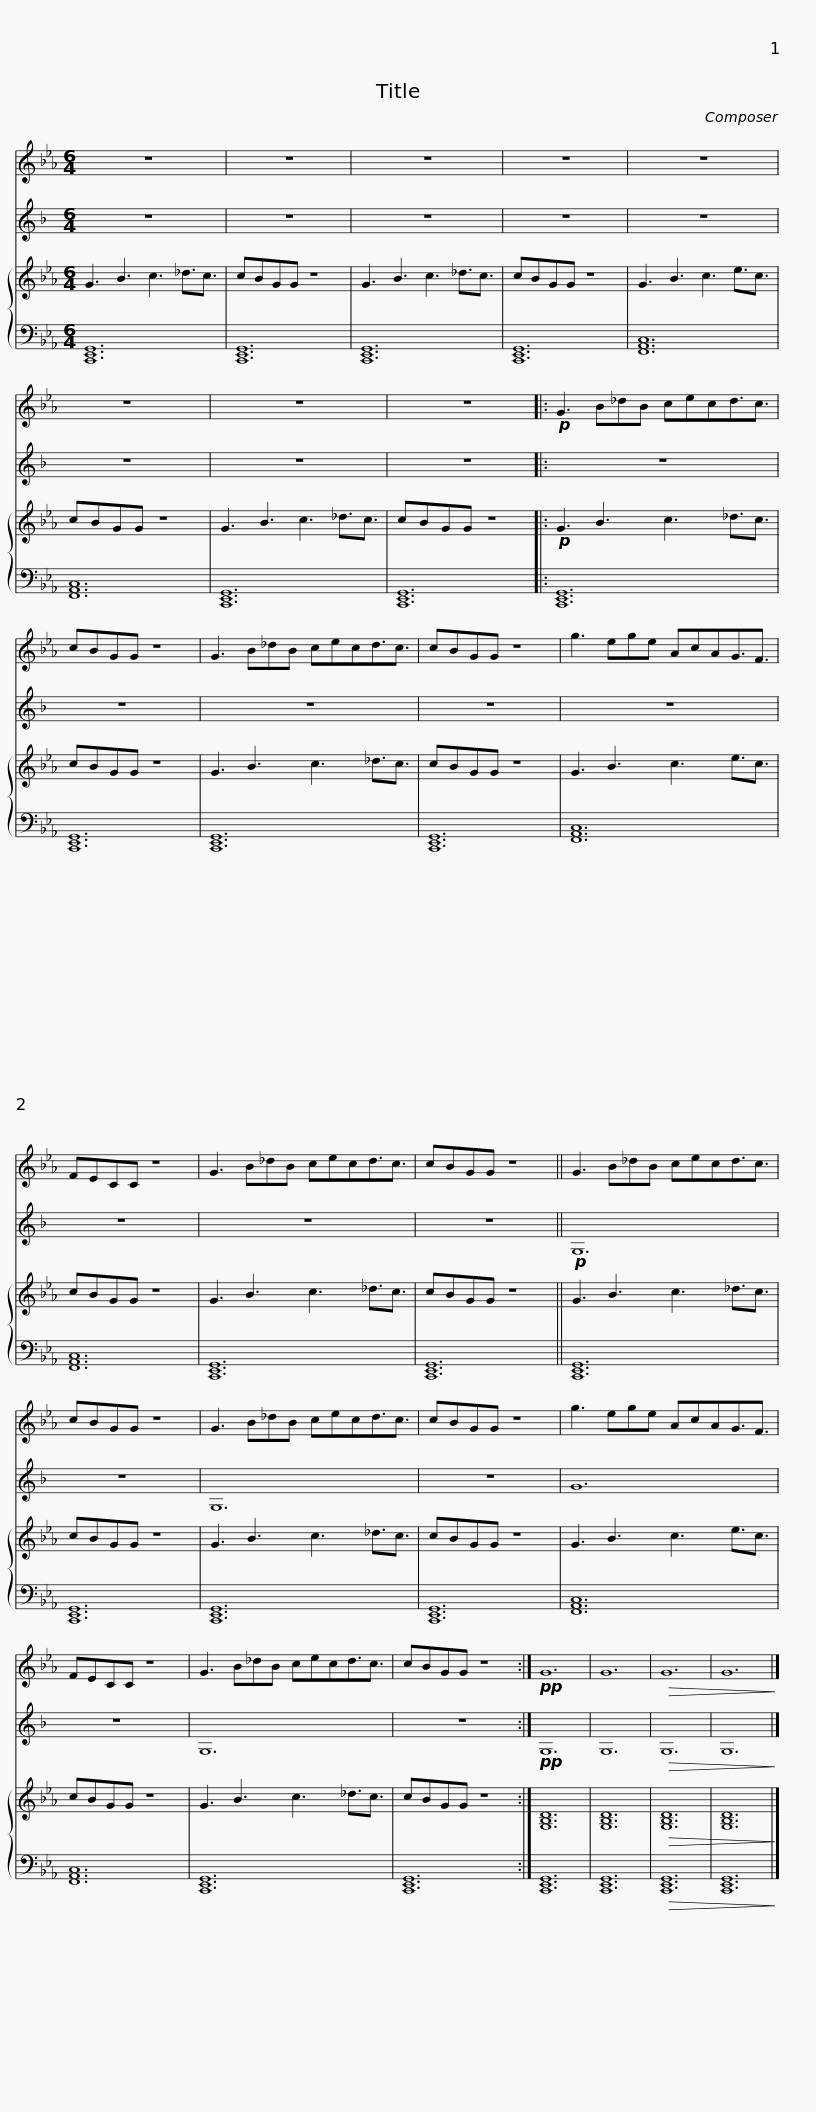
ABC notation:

X:1
%%score 1 2 { 3 | 4 }
L:1/8
M:6/4
I:linebreak $
K:Eb
V:1 treble
V:2 treble transpose=-2
V:3 treble
V:4 bass
V:1
 z12 | z12 | z12 | z12 |$ z12 | %5
 z12 | z12 | z12 |:$!p! G3 B_dB cecd3/2c3/2 | cBGG z8 | %10
 G3 B_dB cecd3/2c3/2 | cBGG z8 |$ g3 ege AcAG3/2F3/2 | FECC z8 | G3 B_dB cecd3/2c3/2 | %15
 cBGG z8 ||$ G3 B_dB cecd3/2c3/2 | cBGG z8 | G3 B_dB cecd3/2c3/2 | cBGG z8 |$ %20
 g3 ege AcAG3/2F3/2 | FECC z8 | G3 B_dB cecd3/2c3/2 | cBGG z8 :|!pp! G12 |$ %25
 G12 |!>(! G12 | G12!>)! |] %28
V:2
[K:F] z12 | z12 | z12 | z12 |$ z12 | %5
 z12 | z12 | z12 |:$ z12 | z12 | %10
 z12 | z12 |$ z12 | z12 | z12 | %15
 z12 ||$!p! G,12 | z12 | G,12 | z12 |$ %20
 G12 | z12 | G,12 | z12 :|!pp! G,12 |$ %25
 G,12 |!>(! G,12 | G,12!>)! |] %28
V:3
 G3 B3 c3 _d3/2c3/2 | cBGG z8 | G3 B3 c3 _d3/2c3/2 | cBGG z8 |$ G3 B3 c3 e3/2c3/2 | %5
 cBGG z8 | G3 B3 c3 _d3/2c3/2 | cBGG z8 |:$!p! G3 B3 c3 _d3/2c3/2 | cBGG z8 | %10
 G3 B3 c3 _d3/2c3/2 | cBGG z8 |$ G3 B3 c3 e3/2c3/2 | cBGG z8 | G3 B3 c3 _d3/2c3/2 | %15
 cBGG z8 ||$ G3 B3 c3 _d3/2c3/2 | cBGG z8 | G3 B3 c3 _d3/2c3/2 | cBGG z8 |$ %20
 G3 B3 c3 e3/2c3/2 | cBGG z8 | G3 B3 c3 _d3/2c3/2 | cBGG z8 :| [G,B,D]12 |$ %25
 [G,B,D]12 |!>(! [G,B,D]12 | [G,B,D]12!>)! |] %28
V:4
 [C,,E,,G,,]12 | [C,,E,,G,,]12 | [C,,E,,G,,]12 | [C,,E,,G,,]12 |$ [F,,A,,C,]12 | %5
 [F,,A,,C,]12 | [C,,E,,G,,]12 | [C,,E,,G,,]12 |:$ [C,,E,,G,,]12 | [C,,E,,G,,]12 | %10
 [C,,E,,G,,]12 | [C,,E,,G,,]12 |$ [F,,A,,C,]12 | [F,,A,,C,]12 | [C,,E,,G,,]12 | %15
 [C,,E,,G,,]12 ||$ [C,,E,,G,,]12 | [C,,E,,G,,]12 | [C,,E,,G,,]12 | [C,,E,,G,,]12 |$ %20
 [F,,A,,C,]12 | [F,,A,,C,]12 | [C,,E,,G,,]12 | [C,,E,,G,,]12 :| [C,,E,,G,,]12 |$ %25
 [C,,E,,G,,]12 |!>(! [C,,E,,G,,]12 | [C,,E,,G,,]12!>)! |] %28
